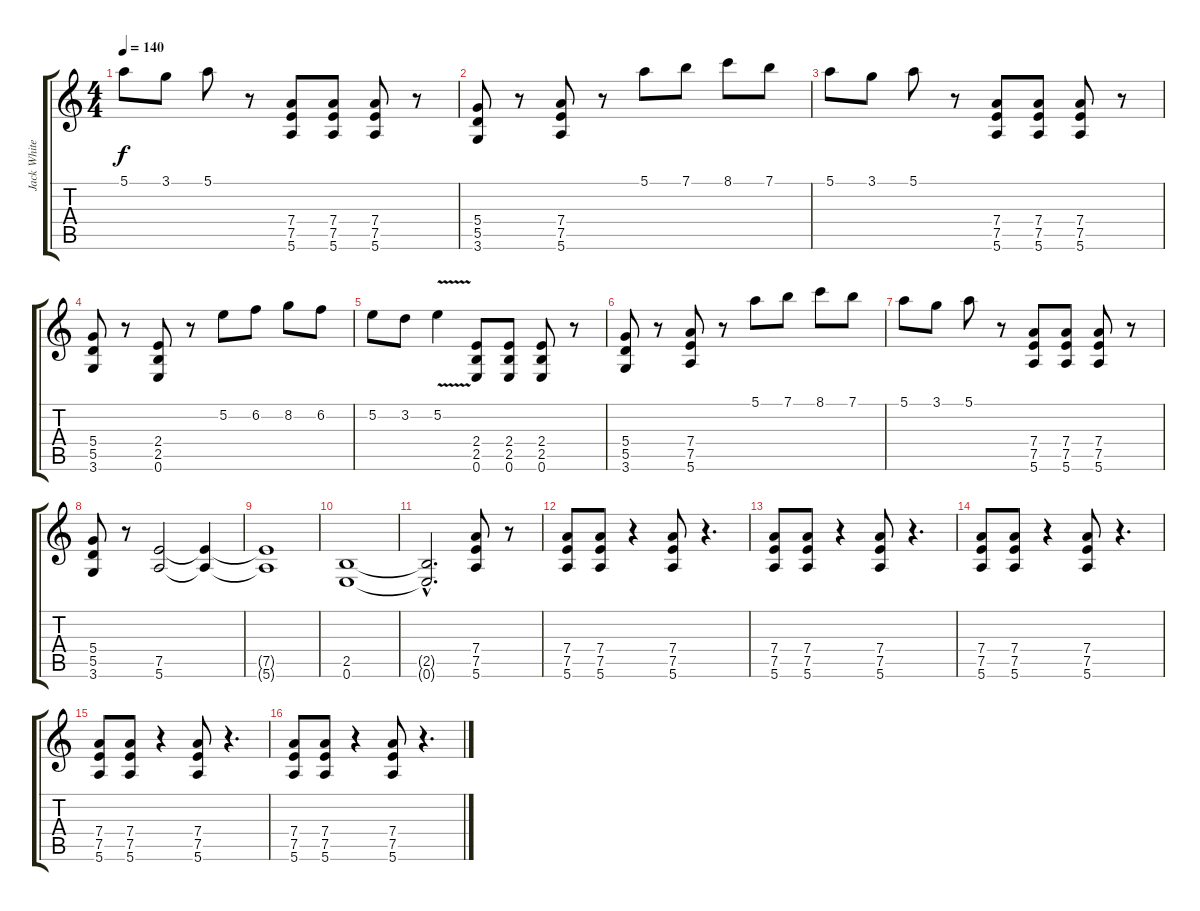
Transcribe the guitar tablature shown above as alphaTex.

\track ("Jack White" "Jack White") {instrument distortionguitar}
\staff {score tabs}
\tuning (E4 B3 G3 D3 A2 E2) {hide}
\ts (4 4)
\tempo 140
\clef g2
\ks c
5.1.8{dy f} 3.1.8 5.1.8 r.8 (7.4 7.5 5.6).8 (7.4 7.5 5.6).8 (7.4 7.5 5.6).8 r.8 |
(5.4 5.5 3.6).8 r.8 (7.4 7.5 5.6).8 r.8 5.1.8 7.1.8 8.1.8 7.1.8 |
5.1.8 3.1.8 5.1.8 r.8 (7.4 7.5 5.6).8 (7.4 7.5 5.6).8 (7.4 7.5 5.6).8 r.8 |
(5.4 5.5 3.6).8 r.8 (2.4 2.5 0.6).8 r.8 5.2.8 6.2.8 8.2.8 6.2.8 |
5.2.8 3.2.8 5.2{v}.4 (2.4 2.5 0.6).8 (2.4 2.5 0.6).8 (2.4 2.5 0.6).8 r.8 |
(5.4 5.5 3.6).8 r.8 (7.4 7.5 5.6).8 r.8 5.1.8 7.1.8 8.1.8 7.1.8 |
5.1.8 3.1.8 5.1.8 r.8 (7.4 7.5 5.6).8 (7.4 7.5 5.6).8 (7.4 7.5 5.6).8 r.8 |
(5.4 5.5 3.6).8 r.8 (7.5 5.6).2 (7.5{t} 5.6{t}).4 |
(7.5{t} 5.6{t}).1 |
(2.5 0.6).1 |
(2.5{hac t} 0.6{hac t}).2{d} (7.4 7.5 5.6).8 r.8 |
(7.4 7.5 5.6).8 (7.4 7.5 5.6).8 r.4 (7.4 7.5 5.6).8 r.4{d} |
(7.4 7.5 5.6).8 (7.4 7.5 5.6).8 r.4 (7.4 7.5 5.6).8 r.4{d} |
(7.4 7.5 5.6).8 (7.4 7.5 5.6).8 r.4 (7.4 7.5 5.6).8 r.4{d} |
(7.4 7.5 5.6).8 (7.4 7.5 5.6).8 r.4 (7.4 7.5 5.6).8 r.4{d} |
(7.4 7.5 5.6).8 (7.4 7.5 5.6).8 r.4 (7.4 7.5 5.6).8 r.4{d}
